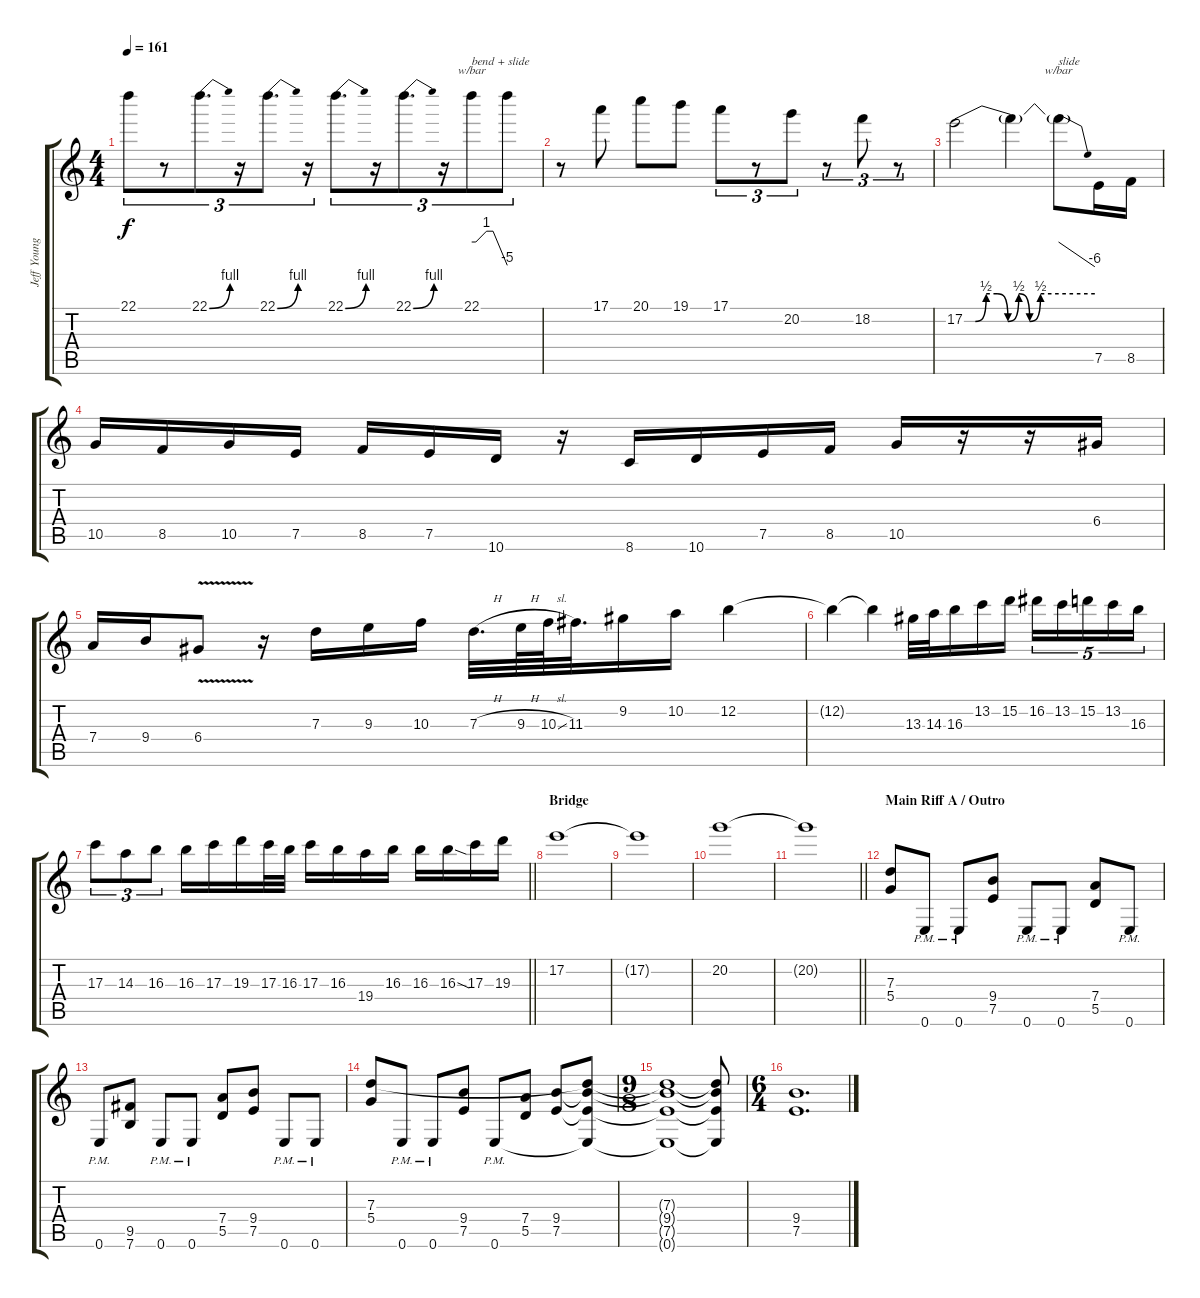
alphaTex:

\track ("Jeff Young" "Jeff Young") {instrument distortionguitar}
\staff {score tabs}
\tuning (E4 B3 G3 D3 A2 E2) {hide}
\ts (4 4)
\tempo 161
\clef g2
\ks c
22.1.8{tu (3 2) dy f} r.8{tu (3 2)} 22.1{be (bend 0 0 60 4)}.8{d tu (3 2)} r.16{tu (3 2)} 22.1{be (bend 0 0 60 4)}.8{d tu (3 2)} r.16{tu (3 2)} 22.1{be (bend 0 0 60 4)}.8{d tu (3 2)} r.16{tu (3 2)} 22.1{be (bend 0 0 60 4)}.8{d tu (3 2)} r.16{tu (3 2)} 22.1.8{tu (3 2) tbe (custom default 0 0 7 0 25 4 36 4 60 -20) txt "bend + slide"} 22.1{t}.8{tu (3 2)} |
r.8 17.1.8 20.1.8 19.1.8 17.1.8{tu (3 2)} r.8{tu (3 2)} 20.2.8{tu (3 2)} r.8{tu (3 2)} 18.2.8{tu (3 2)} r.8{tu (3 2)} |
17.2{be (custom 0 0 5 0 10 2 15 2 20 0 25 2 30 0 35 2 50 2 60 2)}.2 17.2{t}.4 17.2{t}.8{tbe (dive default 0 0 60 -24) txt "slide"} 7.5.16 8.5.16 |
10.5.16 8.5.16 10.5.16 7.5.16 8.5.16 7.5.16 10.6.16 r.16 8.6.16 10.6.16 7.5.16 8.5.16 10.5.16 r.16 r.16 6.4.16 |
7.4.16 9.4.16 6.4{v}.8 r.16 7.3.16 9.3.16 10.3.16 7.3{h}.32{d} 9.3{h}.64 10.3{sl}.64 11.3.32{d} 9.2.16 10.2.16 12.2.4 |
12.2{t}.4 12.2{t}.4 13.3.32 14.3.32 16.3.16 13.2.16 15.2.16 16.2.16{tu (5 4)} 13.2.16{tu (5 4)} 15.2.16{tu (5 4)} 13.2.16{tu (5 4)} 16.3.16{tu (5 4)} |
\barLineRight lightlight
17.3.8{tu (3 2)} 14.3.8{tu (3 2)} 16.3.8{tu (3 2)} 16.3.16 17.3.16 19.3.16 17.3.32 16.3.32 17.3.16 16.3.16 19.4.16 16.3.16 16.3.16 16.3{sod}.16 17.3.16 19.3.16 |
\section ("" "Bridge")
17.2.1 |
17.2{t}.1 |
20.2.1 |
\barLineRight lightlight
20.2{t}.1 |
\section ("" "Main Riff A / Outro")
(7.3 5.4).8 0.6{pm}.8 0.6{pm}.8 (9.4 7.5).8 0.6{pm}.8 0.6{pm}.8 (7.4 5.5).8 0.6{pm}.8 |
0.6{pm}.8 (9.5 7.6).8 0.6{pm}.8 0.6{pm}.8 (7.4 5.5).8 (9.4 7.5).8 0.6{pm}.8 0.6{pm}.8 |
(7.3 5.4).8 0.6{pm}.8 0.6{pm}.8 (9.4 7.5).8 0.6{pm}.8 (7.4 5.5).8 (9.4 7.5).8 (7.3{t} 9.4{t} 7.5{t} 0.6{t}).8 |
\ts (9 8)
(7.3{t} 9.4{t} 7.5{t} 0.6{t}).1 (7.3{t} 9.4{t} 7.5{t} 0.6{t}).8 |
\ts (6 4)
(9.4 7.5).1{d}
